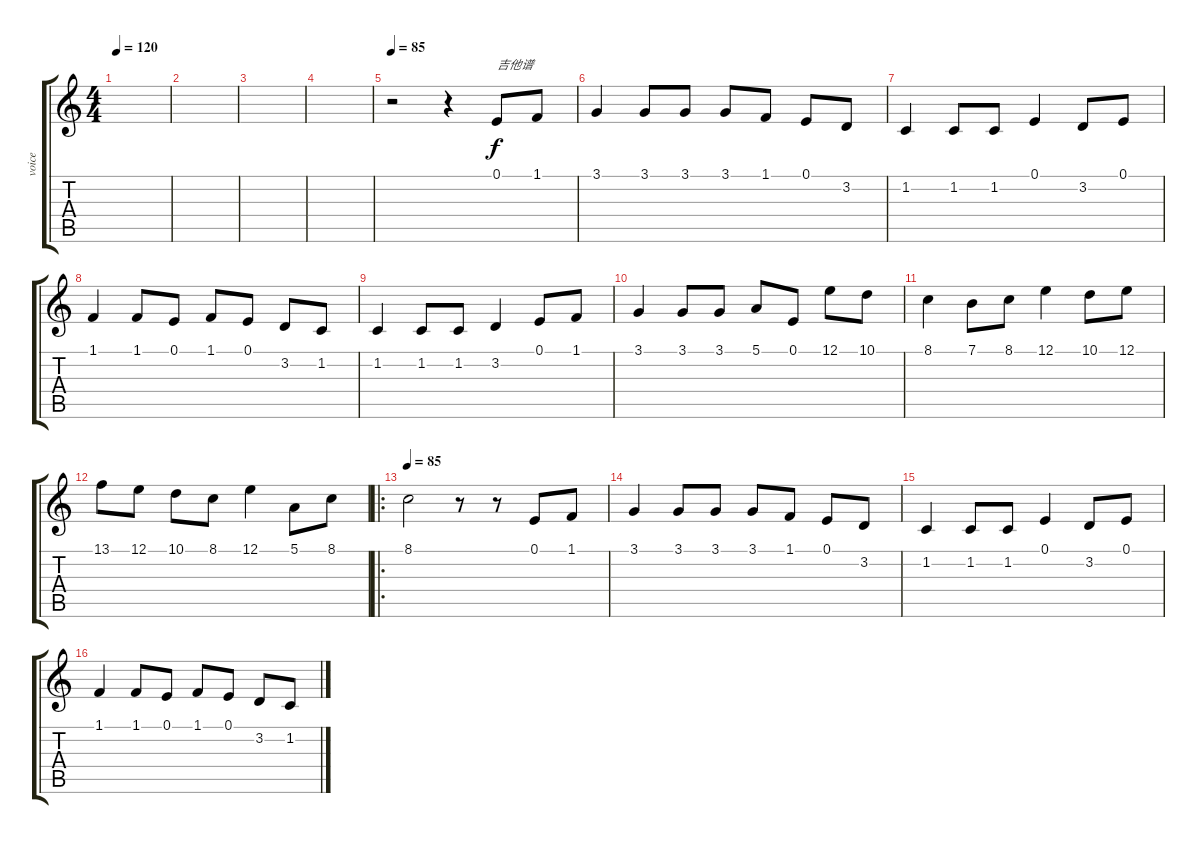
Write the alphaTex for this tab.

\track ("voice" "voice") {instrument fx5brightness}
\staff {score tabs}
\tuning (E4 B3 G3 D3 A2 E2) {hide}
\ts (4 4)
\tempo 120
\tempo 85
\tempo 120
\clef g2
\ks c
|
|
|
|
\tempo 85
r.2 r.4 0.1.8{txt "吉他谱"} 1.1.8 |
3.1.4 3.1.8 3.1.8 3.1.8 1.1.8 0.1.8 3.2.8 |
1.2.4 1.2.8 1.2.8 0.1.4 3.2.8 0.1.8 |
1.1.4 1.1.8 0.1.8 1.1.8 0.1.8 3.2.8 1.2.8 |
1.2.4 1.2.8 1.2.8 3.2.4 0.1.8 1.1.8 |
3.1.4 3.1.8 3.1.8 5.1.8 0.1.8 12.1.8 10.1.8 |
8.1.4 7.1.8 8.1.8 12.1.4 10.1.8 12.1.8 |
13.1.8 12.1.8 10.1.8 8.1.8 12.1.4 5.1.8 8.1.8 |
\ro
\tempo 85
8.1.2 r.8 r.8 0.1.8 1.1.8 |
3.1.4 3.1.8 3.1.8 3.1.8 1.1.8 0.1.8 3.2.8 |
1.2.4 1.2.8 1.2.8 0.1.4 3.2.8 0.1.8 |
1.1.4 1.1.8 0.1.8 1.1.8 0.1.8 3.2.8 1.2.8
